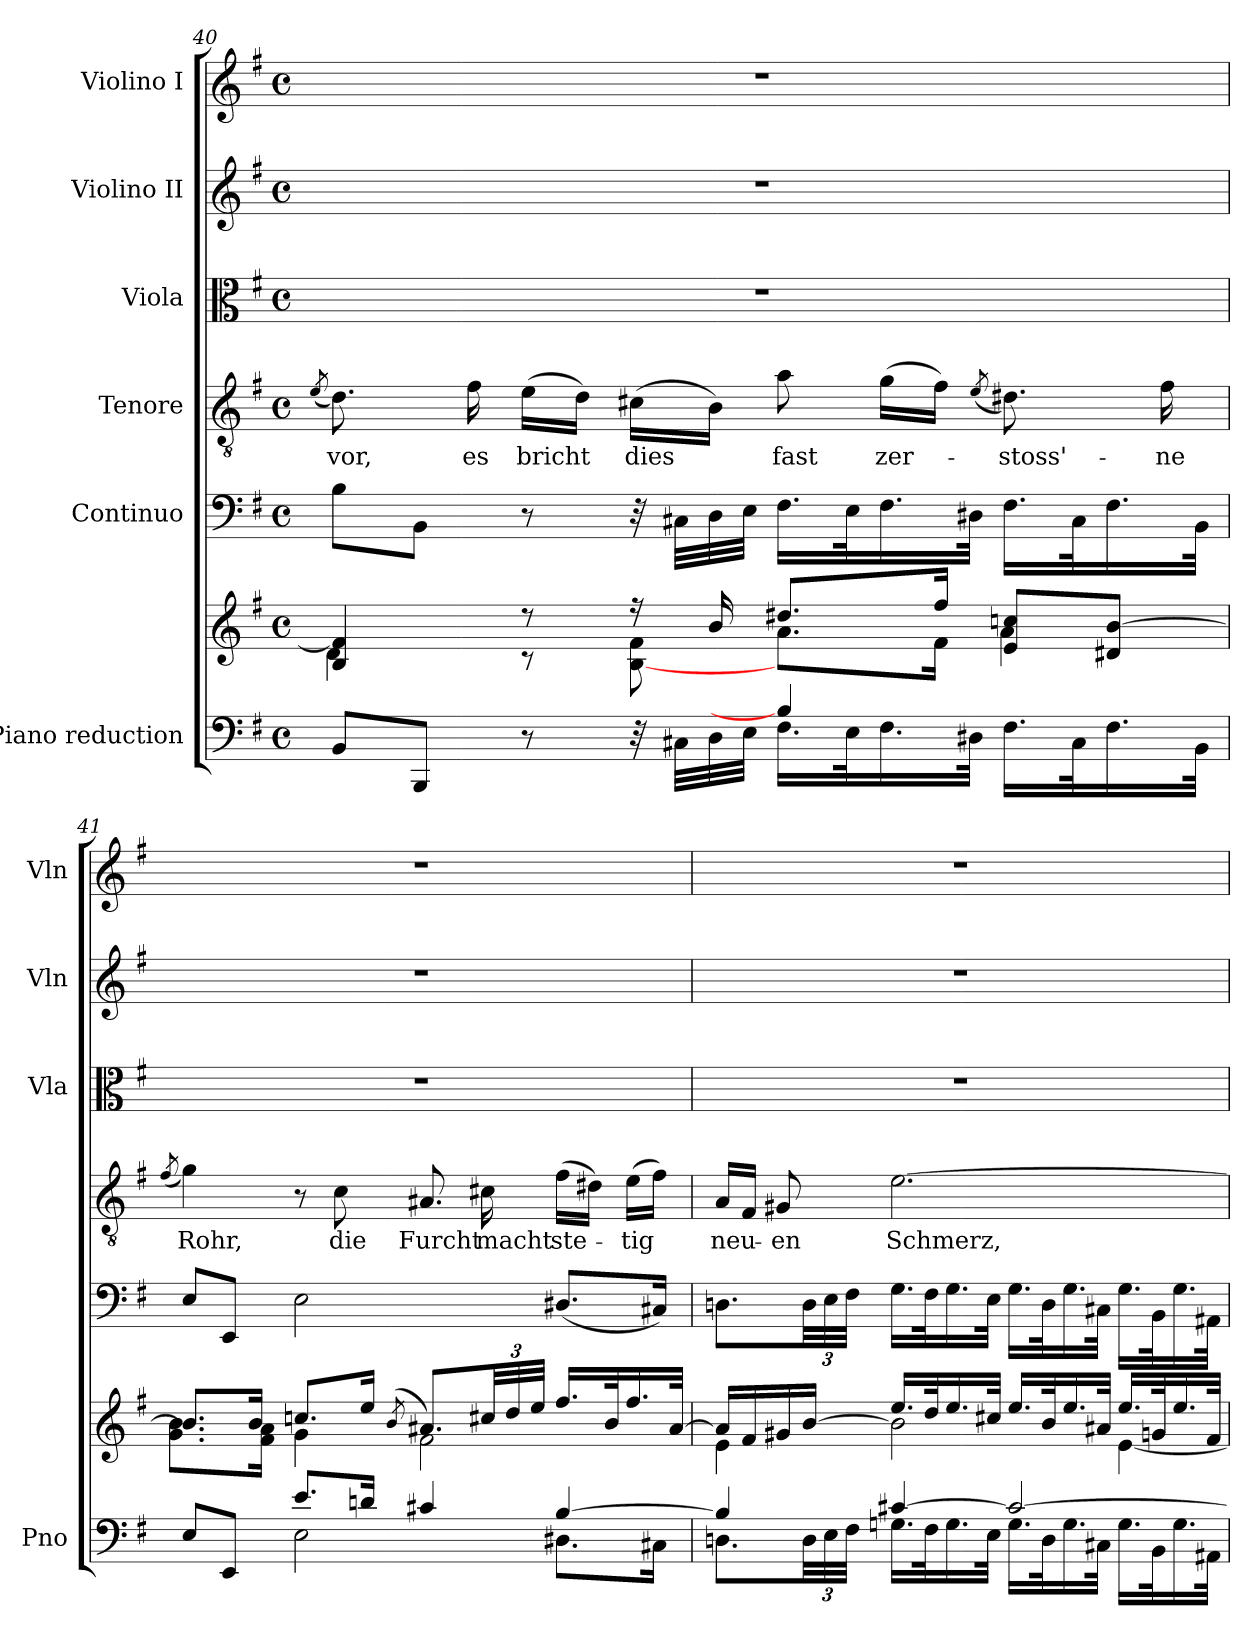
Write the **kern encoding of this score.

**kern	**kern	**kern	**kern	**text	**kern	**kern	**kern
*part6	*part6	*part5	*part4	*part4	*part3	*part2	*part1
*staff7	*staff6	*staff5	*staff4	*staff4	*staff3	*staff2	*staff1
*I"Piano reduction	*	*I"Continuo	*I"Tenore	*	*I"Viola	*I"Violino II	*I"Violino I
*I'Pno	*	*	*	*	*I'Vla	*I'Vln	*I'Vln
!!LO:PB:g=z
*clefF4	*clefG2	*clefF4	*clefGv2	*	*clefC3	*clefG2	*clefG2
*k[f#]	*k[f#]	*k[f#]	*k[f#]	*	*k[f#]	*k[f#]	*k[f#]
*M4/4	*M4/4	*M4/4	*M4/4	*	*M4/4	*M4/4	*M4/4
*met(c)	*met(c)	*met(c)	*met(c)	*	*met(c)	*met(c)	*met(c)
=40	=40	=40	=40	=40	=40	=40	=40
.	.	.	(<8qe/	.	.	.	.
*^	*^	*	*	*	*	*	*
!	!	!	!	!	!	!LO:LY:b	!	!	!
8BB/L	4ryy	4B/ 4f#/]	4d\	8B\L	8.d\)	-vor,	1r	1r	1r
8BBB/J	.	.	.	8BB\J	.	.	.	.	.
!	!	!	!	!	!	!LO:LY:b	!	!	!
.	.	.	.	.	16f#\	es	.	.	.
!	!	!	!	!	!	!LO:LY:b	!	!	!
8r	8ryy	8r	8r	8r	(>16e\LL	bricht	.	.	.
.	.	.	.	.	16d\JJ)	.	.	.	.
!	!	!	!	!	!	!LO:LY:b	!	!	!
32r	32ryy	16r	[8B\ 8f#\	32r	(>16c#X\LL	dies	.	.	.
32ryy	32C#X\LLL	.	.	32C#X\LLL	.	.	.	.	.
16ryy	32D\	16b/	.	32D\	16B\JJ)	.	.	.	.
.	32E\JJJ	.	.	32E\JJJ	.	.	.	.	.
!	!	!	!	!	!	!LO:LY:b	!	!	!
4B/]	16.F#\LL	8.dd#X/L	8.a\L	16.F#\LL	8a\	fast	.	.	.
.	32E\K	.	.	32E\K	.	.	.	.	.
!	!	!	!	!	!	!LO:LY:b	!	!	!
.	16.F#\	.	.	16.F#\	(>16g\LL	zer-	.	.	.
.	.	16ff#/Jk	16f#\Jk	.	16f#\JJ)	.	.	.	.
.	32D#X\JJk	.	.	32D#X\JJk	.	.	.	.	.
.	.	.	.	.	(<8qe/	.	.	.	.
!	!	!	!	!	!	!LO:LY:b	!	!	!
4ryy	16.F#\LL	8e/ 8ccn/L	4a\	16.F#\LL	8.d#X\)	-stoss'-	.	.	.
.	32C#\K	.	.	32C#\K	.	.	.	.	.
.	16.F#\	8d#X/ [8b/J	.	16.F#\	.	.	.	.	.
!	!	!	!	!	!	!LO:LY:b	!	!	!
.	.	.	.	.	16f#\	-ne	.	.	.
.	32BB\JJk	.	.	32BB\JJk	.	.	.	.	.
=41	=41	=41	=41	=41	=41	=41	=41	=41	=41
.	.	.	.	.	(<8qf#/	.	.	.	.
!	!	!	!	!	!	!LO:LY:b	!	!	!
8E/L	4ryy	8.b/L]	8.g\ 8.b\L	8E/L	4g\)	Rohr,	1r	1r	1r
8EE/J	.	.	.	8EE/J	.	.	.	.	.
.	.	16b/Jk	16f#\ 16a\Jk	.	.	.	.	.	.
8.e/L	2E\	8.ccn/L	4g\	2E\	8r	.	.	.	.
!	!	!	!	!	!	!LO:LY:b	!	!	!
.	.	.	.	.	8c\	die	.	.	.
16dn/Jk	.	16ee/Jk	.	.	.	.	.	.	.
.	.	(>8qb/	.	.	.	.	.	.	.
!	!	!	!	!	!	!LO:LY:b	!	!	!
4c#X/	.	8.a#X/L)	2f#\	.	8.A#X/	Furcht	.	.	.
*	*	*Xbrackettup	*	*	*	*	*	*	*
!	!	!	!	!	!	!LO:LY:b	!	!	!
.	.	48cc#X/LL	.	.	16c#X\	macht	.	.	.
.	.	48dd/	.	.	.	.	.	.	.
.	.	48ee/JJJ	.	.	.	.	.	.	.
!	!	!	!	!	!	!LO:LY:b	!	!	!
[4B/	8.D#X\L	16.ff#/LL	.	(<8.D#X/L	(>16f#\LL	ste-	.	.	.
.	.	.	.	.	16d#X\JJ)	.	.	.	.
.	.	32b/K	.	.	.	.	.	.	.
!	!	!	!	!	!	!LO:LY:b	!	!	!
.	.	16.ff#/	.	.	(>16e\LL	-tig	.	.	.
.	16C#X\Jk	.	.	16C#X/Jk)	16f#\JJ)	.	.	.	.
.	.	[32a#/JJk	.	.	.	.	.	.	.
!!LO:LB:g=z
=42	=42	=42	=42	=42	=42	=42	=42	=42	=42
!	!	!	!	!	!	!LO:LY:b	!	!	!
4B/]	8.Dn\L	16a#/LL]	4e\	8.Dn\L	16A/LL	neu-	1r	1r	1r
.	.	16f#/	.	.	16F#/JJ	.	.	.	.
!	!	!	!	!	!	!LO:LY:b	!	!	!
.	.	16g#X/	.	.	8G#X/	-en	.	.	.
*	*Xbrackettup	*	*	*Xbrackettup	*	*	*	*	*
.	48D\LL	[16b/JJ	.	48D\LL	.	.	.	.	.
.	48E\	.	.	48E\	.	.	.	.	.
.	48F#\JJJ	.	.	48F#\JJJ	.	.	.	.	.
!	!	!	!	!	!	!LO:LY:b	!	!	!
[4c#X/	16.Gn\LL	16.ee/LL	2b\]	16.G\LL	[2.e\	Schmerz,	.	.	.
.	32F#\K	32dd/K	.	32F#\K	.	.	.	.	.
.	16.G\	16.ee/	.	16.G\	.	.	.	.	.
.	32E\JJk	32cc#X/JJk	.	32E\JJk	.	.	.	.	.
2c#/_	16.G\LL	16.ee/LL	.	16.G\LL	.	.	.	.	.
.	32D\K	32b/K	.	32D\K	.	.	.	.	.
.	16.G\	16.ee/	.	16.G\	.	.	.	.	.
.	32C#X\JJk	32a#X/JJk	.	32C#X\JJk	.	.	.	.	.
.	16.G\LL	16.ee/LL	[4e\	16.G\LL	.	.	.	.	.
.	32BB\K	32gn/K	.	32BB\K	.	.	.	.	.
.	16.G\	16.ee/	.	16.G\	.	.	.	.	.
.	32AA#X\JJk	32f#/JJk	.	32AA#X\JJk	.	.	.	.	.
*v	*v	*	*	*	*	*	*	*	*
*	*v	*v	*	*	*	*	*	*
=	=	=	=	=	=	=	=
*-	*-	*-	*-	*-	*-	*-	*-
